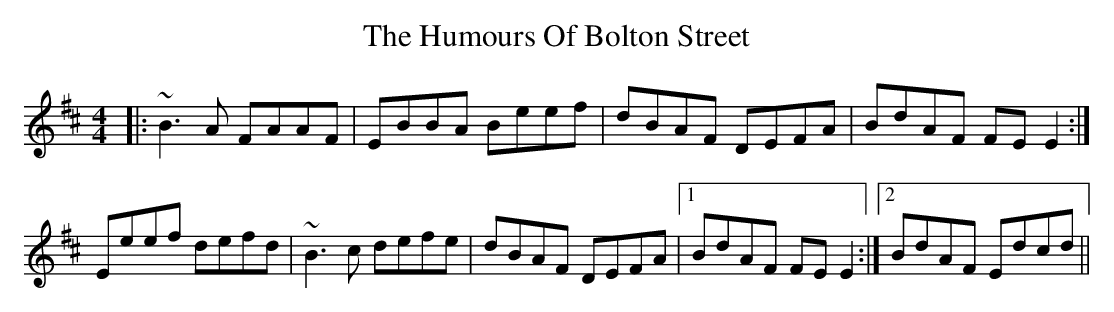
X:1
T: The Humours Of Bolton Street
M: 4/4
L: 1/8
K: Edor
|:~B3A FAAF|EBBA Beef|dBAF DEFA|BdAF FEE2:|
Eeef defd|~B3c defe|dBAF DEFA|1 BdAF FEE2:|2 BdAF Edcd||
